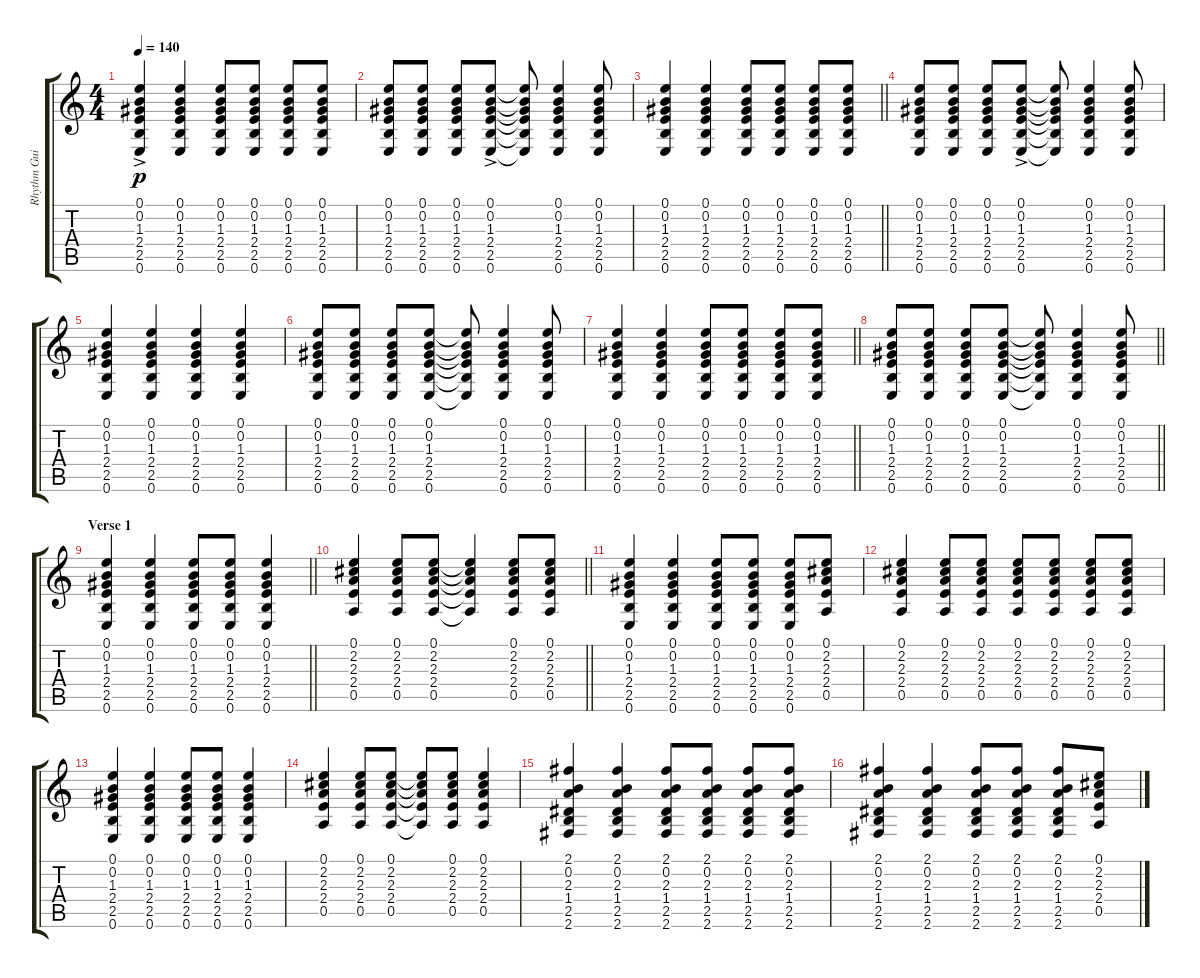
\track ("Rhythm Guitar" "Rhythm Gui") {instrument acousticguitarsteel}
\staff {score tabs}
\tuning (E4 B3 G3 D3 A2 E2) {hide}
\ts (4 4)
\tempo 140
\clef g2
\ks c
(0.1{ac} 0.2{ac} 1.3{ac} 2.4{ac} 2.5{ac} 0.6{ac}).4{dy p instrument acousticguitarsteel} (0.1 0.2 1.3 2.4 2.5 0.6).4 (0.1 0.2 1.3 2.4 2.5 0.6).8 (0.1 0.2 1.3 2.4 2.5 0.6).8 (0.1 0.2 1.3 2.4 2.5 0.6).8 (0.1 0.2 1.3 2.4 2.5 0.6).8 |
(0.1 0.2 1.3 2.4 2.5 0.6).8 (0.1 0.2 1.3 2.4 2.5 0.6).8 (0.1 0.2 1.3 2.4 2.5 0.6).8 (0.1{ac} 0.2{ac} 1.3{ac} 2.4{ac} 2.5{ac} 0.6{ac}).8 (0.1{t} 0.2{t} 1.3{t} 2.4{t} 2.5{t} 0.6{t}).8 (0.1 0.2 1.3 2.4 2.5 0.6).4 (0.1 0.2 1.3 2.4 2.5 0.6).8 |
\barLineRight lightlight
(0.1 0.2 1.3 2.4 2.5 0.6).4 (0.1 0.2 1.3 2.4 2.5 0.6).4 (0.1 0.2 1.3 2.4 2.5 0.6).8 (0.1 0.2 1.3 2.4 2.5 0.6).8 (0.1 0.2 1.3 2.4 2.5 0.6).8 (0.1 0.2 1.3 2.4 2.5 0.6).8 |
\section ("" "")
(0.1 0.2 1.3 2.4 2.5 0.6).8 (0.1 0.2 1.3 2.4 2.5 0.6).8 (0.1 0.2 1.3 2.4 2.5 0.6).8 (0.1{ac} 0.2{ac} 1.3{ac} 2.4{ac} 2.5{ac} 0.6{ac}).8 (0.1{t} 0.2{t} 1.3{t} 2.4{t} 2.5{t} 0.6{t}).8 (0.1 0.2 1.3 2.4 2.5 0.6).4 (0.1 0.2 1.3 2.4 2.5 0.6).8 |
(0.1 0.2 1.3 2.4 2.5 0.6).4 (0.1 0.2 1.3 2.4 2.5 0.6).4 (0.1 0.2 1.3 2.4 2.5 0.6).4 (0.1 0.2 1.3 2.4 2.5 0.6).4 |
(0.1 0.2 1.3 2.4 2.5 0.6).8 (0.1 0.2 1.3 2.4 2.5 0.6).8 (0.1 0.2 1.3 2.4 2.5 0.6).8 (0.1 0.2 1.3 2.4 2.5 0.6).8 (0.1{t} 0.2{t} 1.3{t} 2.4{t} 2.5{t} 0.6{t}).8 (0.1 0.2 1.3 2.4 2.5 0.6).4 (0.1 0.2 1.3 2.4 2.5 0.6).8 |
\barLineRight lightlight
(0.1 0.2 1.3 2.4 2.5 0.6).4 (0.1 0.2 1.3 2.4 2.5 0.6).4 (0.1 0.2 1.3 2.4 2.5 0.6).8 (0.1 0.2 1.3 2.4 2.5 0.6).8 (0.1 0.2 1.3 2.4 2.5 0.6).8 (0.1 0.2 1.3 2.4 2.5 0.6).8 |
\section ("" "")
\barLineRight lightlight
(0.1 0.2 1.3 2.4 2.5 0.6).8 (0.1 0.2 1.3 2.4 2.5 0.6).8 (0.1 0.2 1.3 2.4 2.5 0.6).8 (0.1 0.2 1.3 2.4 2.5 0.6).8 (0.1{t} 0.2{t} 1.3{t} 2.4{t} 2.5{t} 0.6{t}).8 (0.1 0.2 1.3 2.4 2.5 0.6).4 (0.1 0.2 1.3 2.4 2.5 0.6).8 |
\section ("" "Verse 1")
\barLineRight lightlight
(0.1 0.2 1.3 2.4 2.5 0.6).4 (0.1 0.2 1.3 2.4 2.5 0.6).4 (0.1 0.2 1.3 2.4 2.5 0.6).8 (0.1 0.2 1.3 2.4 2.5 0.6).8 (0.1 0.2 1.3 2.4 2.5 0.6).4 |
\section ("" "")
\barLineRight lightlight
(0.1 2.2 2.3 2.4 0.5).4 (0.1 2.2 2.3 2.4 0.5).8 (0.1 2.2 2.3 2.4 0.5).8 (0.1{t} 2.2{t} 2.3{t} 2.4{t} 0.5{t}).4 (0.1 2.2 2.3 2.4 0.5).8 (0.1 2.2 2.3 2.4 0.5).8 |
\section ("" "")
(0.1 0.2 1.3 2.4 2.5 0.6).4 (0.1 0.2 1.3 2.4 2.5 0.6).4 (0.1 0.2 1.3 2.4 2.5 0.6).8 (0.1 0.2 1.3 2.4 2.5 0.6).8 (0.1 0.2 1.3 2.4 2.5 0.6).8 (0.1 2.2 2.3 2.4 0.5).8 |
(0.1 2.2 2.3 2.4 0.5).4 (0.1 2.2 2.3 2.4 0.5).8 (0.1 2.2 2.3 2.4 0.5).8 (0.1 2.2 2.3 2.4 0.5).8 (0.1 2.2 2.3 2.4 0.5).8 (0.1 2.2 2.3 2.4 0.5).8 (0.1 2.2 2.3 2.4 0.5).8 |
(0.1 0.2 1.3 2.4 2.5 0.6).4 (0.1 0.2 1.3 2.4 2.5 0.6).4 (0.1 0.2 1.3 2.4 2.5 0.6).8 (0.1 0.2 1.3 2.4 2.5 0.6).8 (0.1 0.2 1.3 2.4 2.5 0.6).4 |
(0.1 2.2 2.3 2.4 0.5).4 (0.1 2.2 2.3 2.4 0.5).8 (0.1 2.2 2.3 2.4 0.5).8 (0.1{t} 2.2{t} 2.3{t} 2.4{t} 0.5{t}).8 (0.1 2.2 2.3 2.4 0.5).8 (0.1 2.2 2.3 2.4 0.5).4 |
(2.1 0.2 2.3 1.4 2.5 2.6).4 (2.1 0.2 2.3 1.4 2.5 2.6).4 (2.1 0.2 2.3 1.4 2.5 2.6).8 (2.1 0.2 2.3 1.4 2.5 2.6).8 (2.1 0.2 2.3 1.4 2.5 2.6).8 (2.1 0.2 2.3 1.4 2.5 2.6).8 |
(2.1 0.2 2.3 1.4 2.5 2.6).4 (2.1 0.2 2.3 1.4 2.5 2.6).4 (2.1 0.2 2.3 1.4 2.5 2.6).8 (2.1 0.2 2.3 1.4 2.5 2.6).8 (2.1 0.2 2.3 1.4 2.5 2.6).8 (0.1 2.2 2.3 2.4 0.5).8
